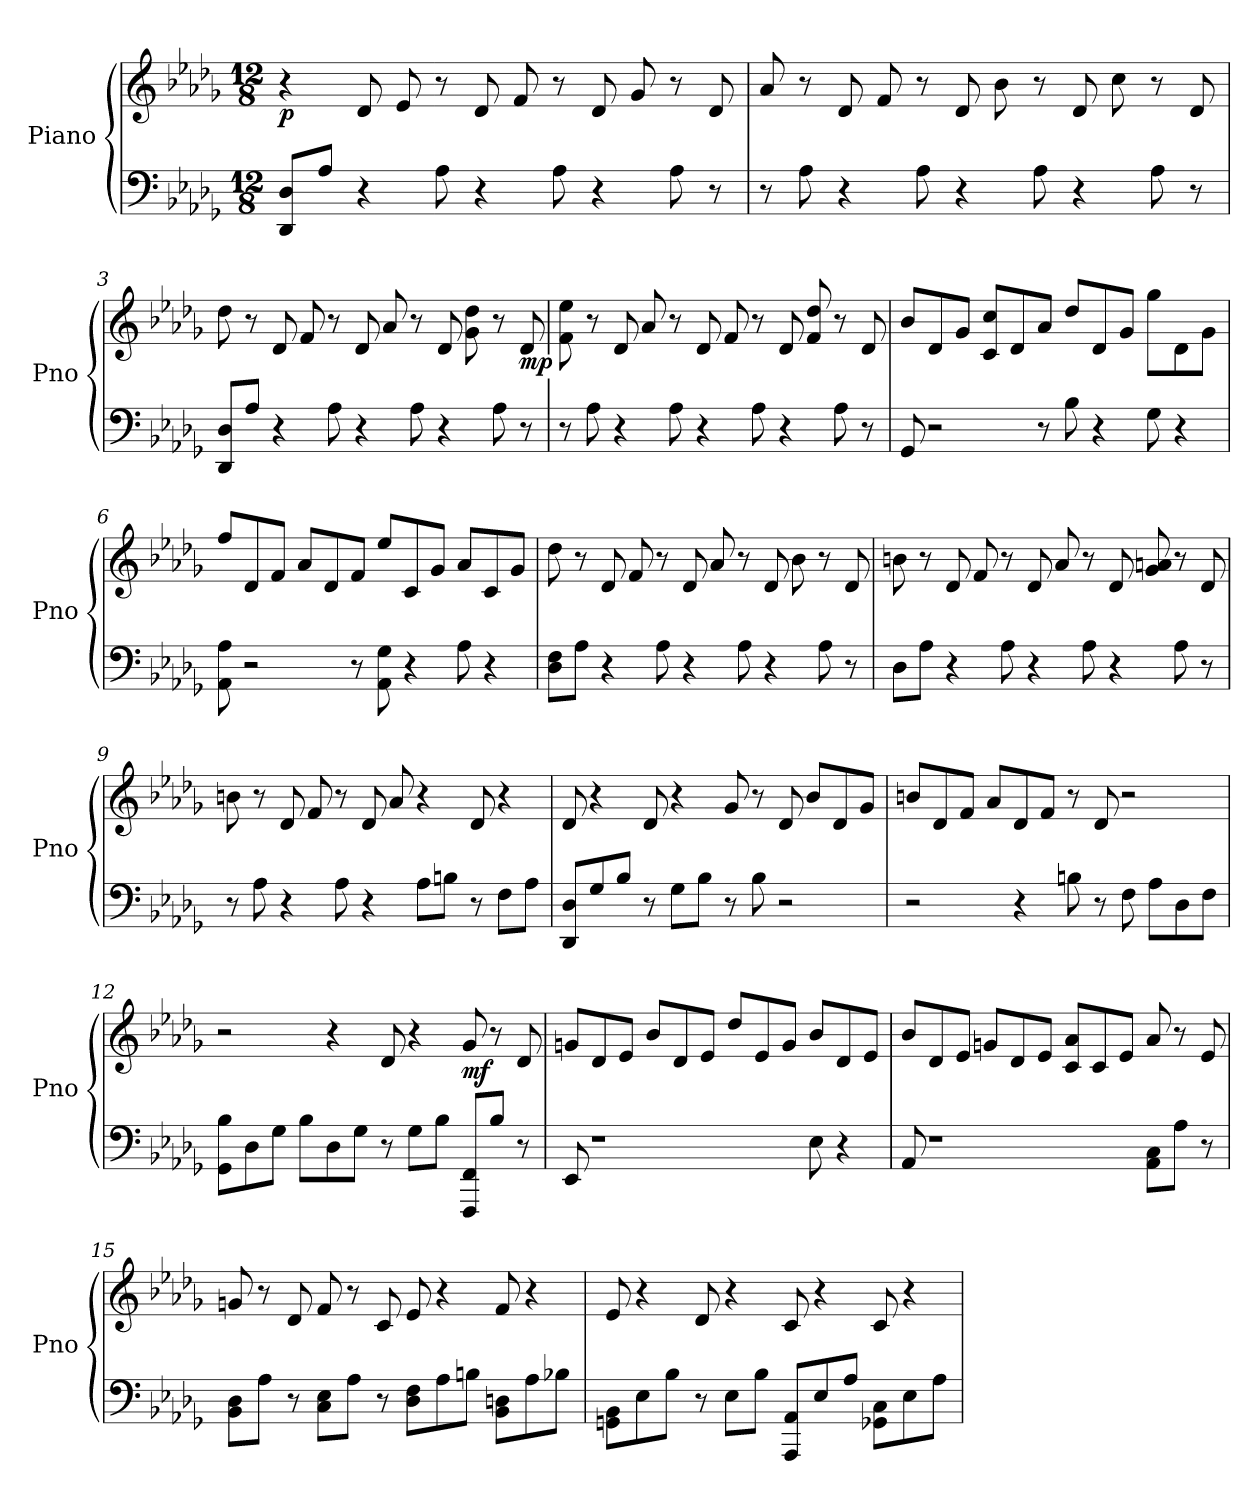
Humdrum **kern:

**kern	**kern	**dynam
*part1	*part1	*part1
*staff2	*staff1	*staff1/2
*I"Piano	*	*
*I'Pno	*	*
*clefF4	*clefG2	*
*k[b-e-a-d-g-]	*k[b-e-a-d-g-]	*
*D-:	*D-:	*
*M12/8	*M12/8	*
*MM140	*MM140	*
=1	=1	=1
!	!	!LO:DY:b
8DD-/ 8D-/L	4r	p
8A-/J	.	.
4r	8d-/	.
.	8e-/	.
8A-\	8r	.
4r	8d-/	.
.	8f/	.
8A-\	8r	.
4r	8d-/	.
.	8g-/	.
8A-\	8r	.
8r	8d-/	.
=2	=2	=2
8r	8a-/	.
8A-\	8r	.
4r	8d-/	.
.	8f/	.
8A-\	8r	.
4r	8d-/	.
.	8b-\	.
8A-\	8r	.
4r	8d-/	.
.	8cc\	.
8A-\	8r	.
8r	8d-/	.
=3	=3	=3
8DD-/ 8D-/L	8dd-\	.
8A-/J	8r	.
4r	8d-/	.
.	8f/	.
8A-\	8r	.
4r	8d-/	.
.	8a-/	.
8A-\	8r	.
4r	8d-/	.
.	8g-\ 8dd-\	.
8A-\	8r	.
!	!	!LO:DY:b
8r	8d-/	mp
!!LO:LB:g=z
=4	=4	=4
8r	8f\ 8ee-\	.
8A-\	8r	.
4r	8d-/	.
.	8a-/	.
8A-\	8r	.
4r	8d-/	.
.	8f/	.
8A-\	8r	.
4r	8d-/	.
.	8f/ 8dd-/	.
8A-\	8r	.
8r	8d-/	.
=5	=5	=5
8GG-/	8b-/L	.
2r	8d-/	.
.	8g-/J	.
.	8c/ 8cc/L	.
.	8d-/	.
8r	8a-/J	.
8B-\	8dd-/L	.
4r	8d-/	.
.	8g-/J	.
8G-\	8gg-\L	.
4r	8d-\	.
.	8g-\J	.
=6	=6	=6
8AA-\ 8A-\	8ff/L	.
2r	8d-/	.
.	8f/J	.
.	8a-/L	.
.	8d-/	.
8r	8f/J	.
8AA-\ 8G-\	8ee-/L	.
4r	8c/	.
.	8g-/J	.
8A-\	8a-/L	.
4r	8c/	.
.	8g-/J	.
!!LO:LB:g=z
=7	=7	=7
8D-\ 8F\L	8dd-\	.
8A-\J	8r	.
4r	8d-/	.
.	8f/	.
8A-\	8r	.
4r	8d-/	.
.	8a-/	.
8A-\	8r	.
4r	8d-/	.
.	8b-\	.
8A-\	8r	.
8r	8d-/	.
=8	=8	=8
8D-\L	8bn\	.
8A-\J	8r	.
4r	8d-/	.
.	8f/	.
8A-\	8r	.
4r	8d-/	.
.	8a-/	.
8A-\	8r	.
4r	8d-/	.
.	8g-/ 8an/	.
8A-\	8r	.
8r	8d-/	.
=9	=9	=9
8r	8bn\	.
8A-\	8r	.
4r	8d-/	.
.	8f/	.
8A-\	8r	.
4r	8d-/	.
.	8a-/	.
8A-\L	4r	.
8Bn\J	.	.
8r	8d-/	.
8F\L	4r	.
8A-\J	.	.
!!LO:LB:g=z
=10	=10	=10
8DD-/ 8D-/L	8d-/	.
8G-/	4r	.
8B-/J	.	.
8r	8d-/	.
8G-\L	4r	.
8B-\J	.	.
8r	8g-/	.
8B-\	8r	.
2r	8d-/	.
.	8b-/L	.
.	8d-/	.
.	8g-/J	.
=11	=11	=11
2r	8bn/L	.
.	8d-/	.
.	8f/J	.
.	8a-/L	.
4r	8d-/	.
.	8f/J	.
8Bn\	8r	.
8r	8d-/	.
8F\	2r	.
8A-\L	.	.
8D-\	.	.
8F\J	.	.
=12	=12	=12
8GG-\ 8B-\L	2r	.
8D-\	.	.
8G-\J	.	.
8B-\L	.	.
8D-\	4r	.
8G-\J	.	.
8r	8d-/	.
8G-\L	4r	.
8B-\J	.	.
!	!	!LO:DY:b
8FFF/ 8FF/L	8g-/	mf
8B-/J	8r	.
8r	8d-/	.
!!LO:LB:g=z
=13	=13	=13
8EE-/	8gn/L	.
1r	8d-/	.
.	8e-/J	.
.	8b-/L	.
.	8d-/	.
.	8e-/J	.
.	8dd-/L	.
.	8e-/	.
.	8g/J	.
8E-\	8b-/L	.
4r	8d-/	.
.	8e-/J	.
=14	=14	=14
8AA-/	8b-/L	.
1r	8d-/	.
.	8e-/J	.
.	8gn/L	.
.	8d-/	.
.	8e-/J	.
.	8c/ 8a-/L	.
.	8c/	.
.	8e-/J	.
8AA-\ 8C\L	8a-/	.
8A-\J	8r	.
8r	8e-/	.
=15	=15	=15
8BB-\ 8D-\L	8gn/	.
8A-\J	8r	.
8r	8d-/	.
8C\ 8E-\L	8f/	.
8A-\J	8r	.
8r	8c/	.
8D-\ 8F\L	8e-/	.
8A-\	4r	.
8Bn\J	.	.
8BB-\ 8Dn\L	8f/	.
8A-\	4r	.
8B-X\J	.	.
!!LO:PB:g=z
=16	=16	=16
8GGn\ 8BB-\L	8e-/	.
8E-\	4r	.
8B-\J	.	.
8r	8d-/	.
8E-\L	4r	.
8B-\J	.	.
8AAA-/ 8AA-/L	8c/	.
8E-/	4r	.
8A-/J	.	.
8GG-X\ 8C\L	8c/	.
8E-\	4r	.
8A-\J	.	.
=	=	=
*-	*-	*-
